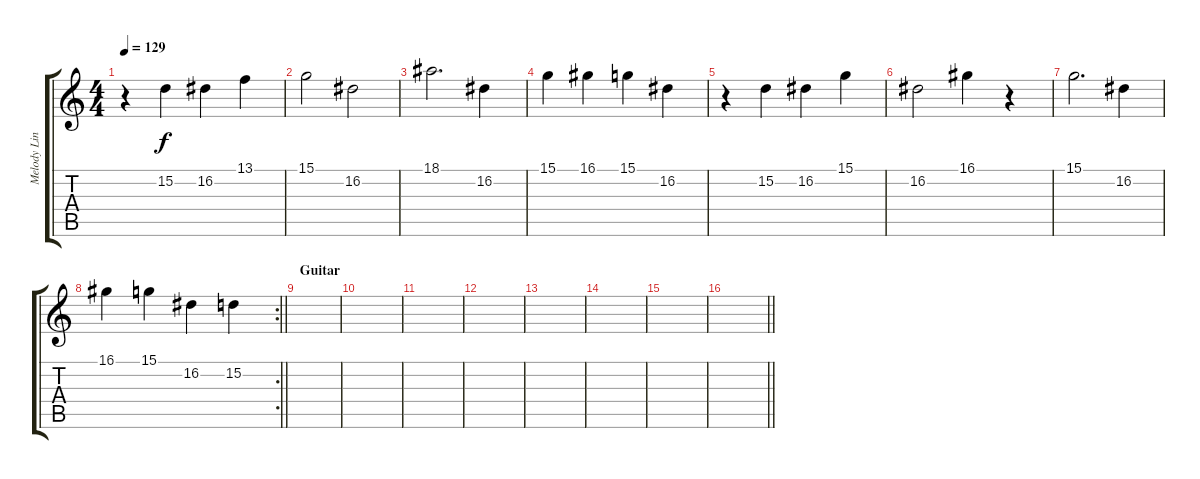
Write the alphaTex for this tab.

\track ("Melody Line" "Melody Lin") {instrument acousticgrandpiano}
\staff {score tabs}
\tuning (E4 B3 G3 D3 A2 E2) {hide}
\ts (4 4)
\tempo 129
\clef g2
\ks c
r.4{dy f} 15.2.4 16.2.4 13.1.4 |
15.1.2 16.2.2 |
18.1.2{d} 16.2.4 |
15.1.4 16.1.4 15.1.4 16.2.4 |
r.4 15.2.4 16.2.4 15.1.4 |
16.2.2 16.1.4 r.4 |
15.1.2{d} 16.2.4 |
\rc 2
\barLineRight lightlight
16.1.4 15.1.4 16.2.4 15.2.4 |
\section ("" "Guitar")
|
|
|
|
|
|
|
\barLineRight lightlight
